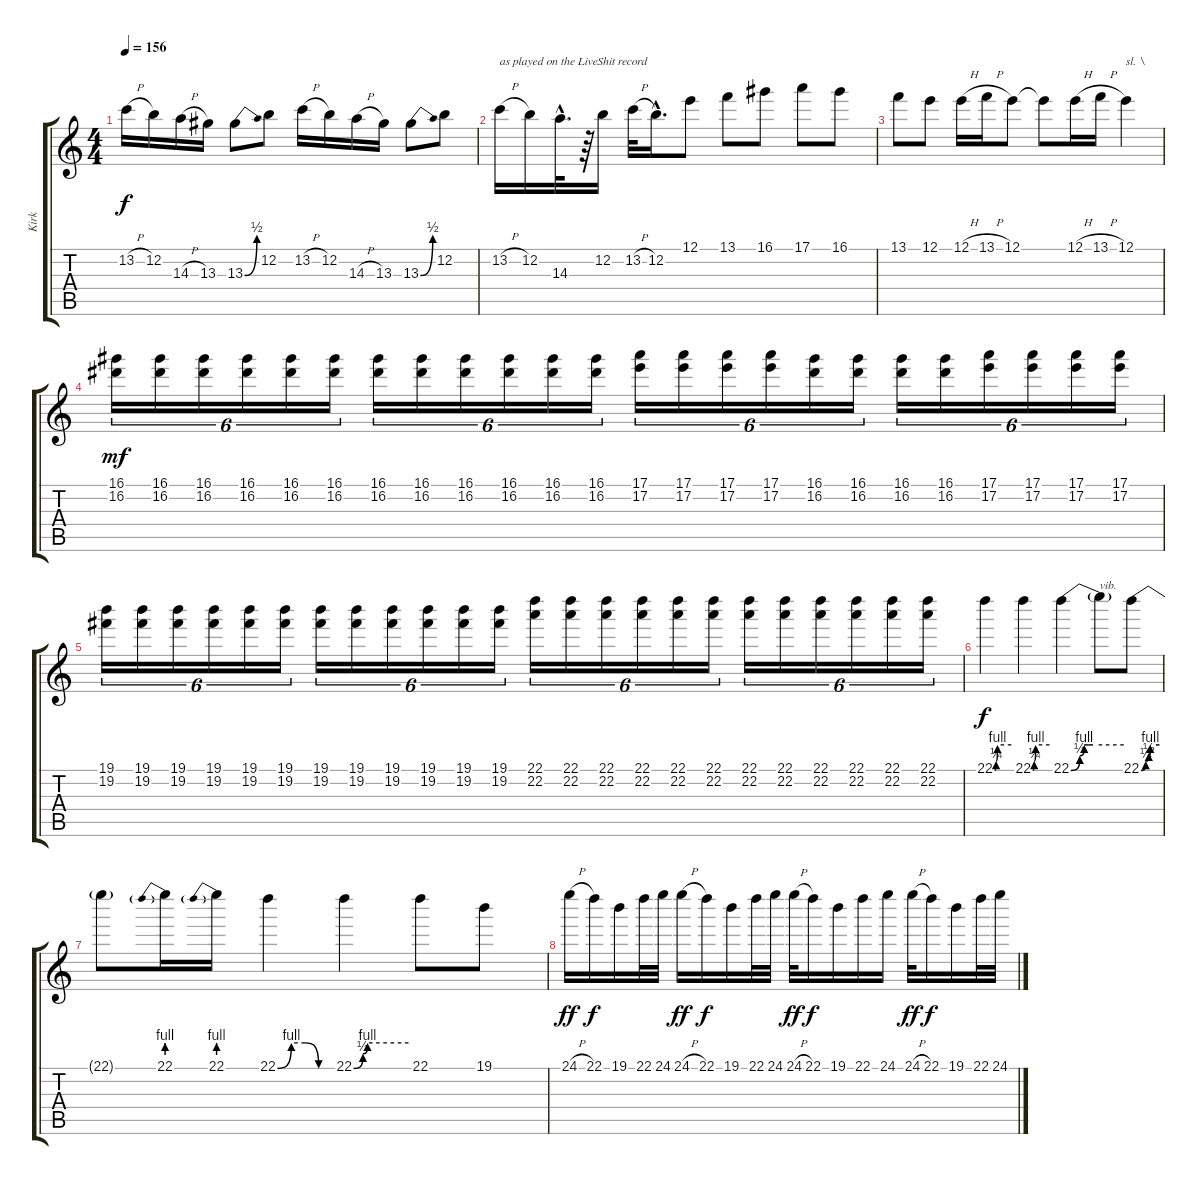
\track ("Kirk" "Kirk") {instrument distortionguitar}
\staff {score tabs}
\tuning (E4 B3 G3 D3 A2 E2) {hide}
\ts (4 4)
\tempo 156
\clef g2
\ks c
13.2{h}.16{dy f} 12.2.16 14.3{h}.16 13.3.16 13.3{be (bend 0 0 60 2)}.8 12.2.8 13.2{h}.16 12.2.16 14.3{h}.16 13.3.16 13.3{be (bend 0 0 60 2)}.8 12.2.8 |
13.2{h}.16{txt "as played on the LiveShit record"} 12.2.16 14.3{hac}.32{d} r.64 12.2.16 13.2{h}.32 12.2{hac}.16{d} 12.1.8 13.1.8 16.1.8 17.1.8 16.1.8 |
13.1.8 12.1.8 12.1{h}.16 13.1{h}.16 12.1.8 12.1{t}.8 12.1{h}.16 13.1{h}.16 12.1.4{txt "sl. \\"} |
(16.1 16.2).16{tu (6 4) dy mf} (16.1 16.2).16{tu (6 4)} (16.1 16.2).16{tu (6 4)} (16.1 16.2).16{tu (6 4)} (16.1 16.2).16{tu (6 4)} (16.1 16.2).16{tu (6 4)} (16.1 16.2).16{tu (6 4)} (16.1 16.2).16{tu (6 4)} (16.1 16.2).16{tu (6 4)} (16.1 16.2).16{tu (6 4)} (16.1 16.2).16{tu (6 4)} (16.1 16.2).16{tu (6 4)} (17.1 17.2).16{tu (6 4)} (17.1 17.2).16{tu (6 4)} (17.1 17.2).16{tu (6 4)} (17.1 17.2).16{tu (6 4)} (16.1 16.2).16{tu (6 4)} (16.1 16.2).16{tu (6 4)} (16.1 16.2).16{tu (6 4)} (16.1 16.2).16{tu (6 4)} (17.1 17.2).16{tu (6 4)} (17.1 17.2).16{tu (6 4)} (17.1 17.2).16{tu (6 4)} (17.1 17.2).16{tu (6 4)} |
(19.1 19.2).16{tu (6 4)} (19.1 19.2).16{tu (6 4)} (19.1 19.2).16{tu (6 4)} (19.1 19.2).16{tu (6 4)} (19.1 19.2).16{tu (6 4)} (19.1 19.2).16{tu (6 4)} (19.1 19.2).16{tu (6 4)} (19.1 19.2).16{tu (6 4)} (19.1 19.2).16{tu (6 4)} (19.1 19.2).16{tu (6 4)} (19.1 19.2).16{tu (6 4)} (19.1 19.2).16{tu (6 4)} (22.1 22.2).16{tu (6 4)} (22.1 22.2).16{tu (6 4)} (22.1 22.2).16{tu (6 4)} (22.1 22.2).16{tu (6 4)} (22.1 22.2).16{tu (6 4)} (22.1 22.2).16{tu (6 4)} (22.1 22.2).16{tu (6 4)} (22.1 22.2).16{tu (6 4)} (22.1 22.2).16{tu (6 4)} (22.1 22.2).16{tu (6 4)} (22.1 22.2).16{tu (6 4)} (22.1 22.2).16{tu (6 4)} |
22.1{be (custom 0 0 5 1 10 4 60 4)}.4{dy f} 22.1{be (custom 0 0 5 1 10 4 60 4)}.4 22.1{be (custom 0 0 10 2 15 4 20 4 25 4 60 4)}.4 22.1{t}.8{txt "vib."} 22.1{be (custom 0 0 15 1 25 2 30 4 60 4)}.8 |
22.1{t}.8 22.1{be (prebend 0 4 60 4)}.16 22.1{be (prebend 0 4 60 4)}.16 22.1{be (custom 0 0 15 4 30 4 45 0 60 0)}.4 22.1{be (custom 0 0 10 2 15 4 60 4)}.4 22.1.8 19.1.8 |
24.1{h}.16{dy ff} 22.1.16{dy f} 19.1.16 22.1.32 24.1.32 24.1{h}.16{dy ff} 22.1.16{dy f} 19.1.16 22.1.32 24.1.32 24.1{h}.32{dy ff} 22.1.16{dy f} 19.1.16 22.1.16 24.1.16 24.1{h}.32{dy ff} 22.1.16{dy f} 19.1.16 22.1.32 24.1.32
